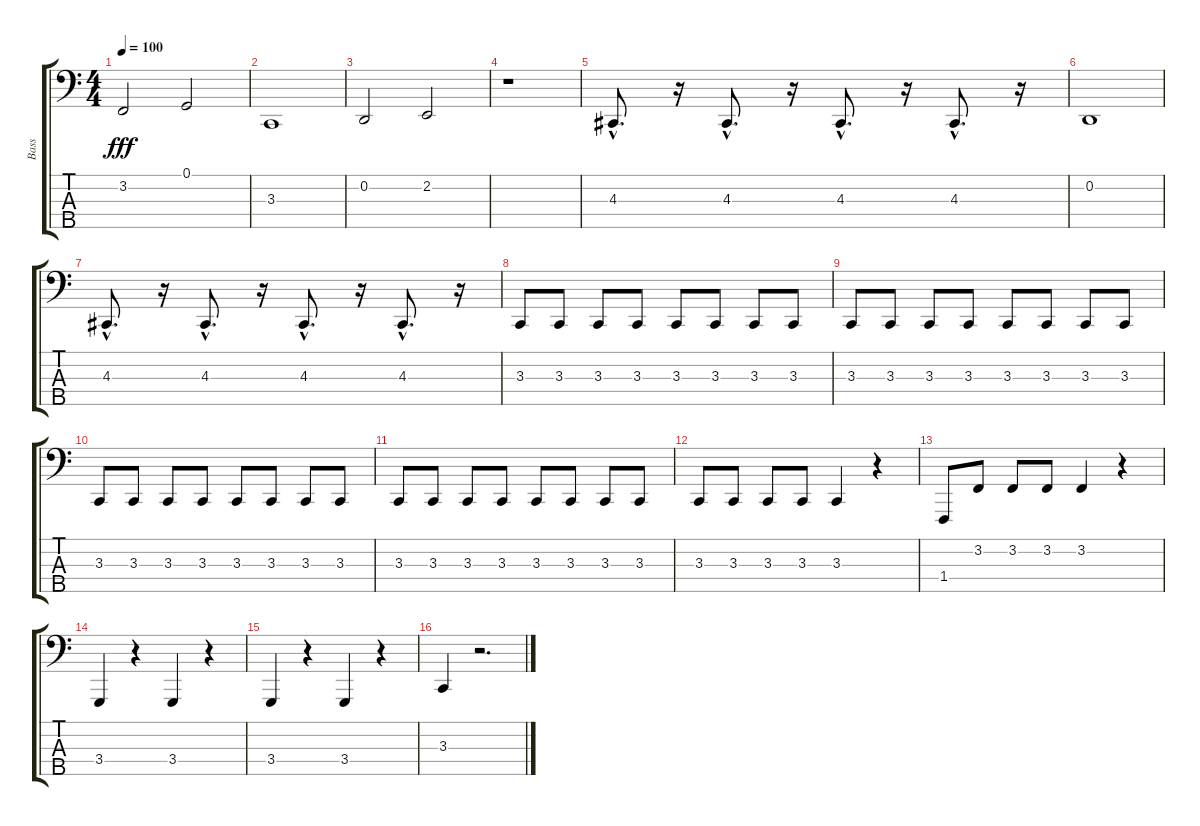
\track ("Bass" "Bass") {instrument stringensemble1}
\staff {score tabs}
\tuning (G2 D2 A1 E1 B0) {hide}
\ts (4 4)
\tempo 100
\clef f4
\ks c
3.2.2{dy fff} 0.1.2 |
3.3.1 |
0.2.2 2.2.2 |
r.1 |
4.3{hac}.8{d} r.16 4.3{hac}.8{d} r.16 4.3{hac}.8{d} r.16 4.3{hac}.8{d} r.16 |
0.2.1 |
4.3{hac}.8{d} r.16 4.3{hac}.8{d} r.16 4.3{hac}.8{d} r.16 4.3{hac}.8{d} r.16 |
3.3.8 3.3.8 3.3.8 3.3.8 3.3.8 3.3.8 3.3.8 3.3.8 |
3.3.8 3.3.8 3.3.8 3.3.8 3.3.8 3.3.8 3.3.8 3.3.8 |
3.3.8 3.3.8 3.3.8 3.3.8 3.3.8 3.3.8 3.3.8 3.3.8 |
3.3.8 3.3.8 3.3.8 3.3.8 3.3.8 3.3.8 3.3.8 3.3.8 |
3.3.8 3.3.8 3.3.8 3.3.8 3.3.4 r.4 |
1.4.8 3.2.8 3.2.8 3.2.8 3.2.4 r.4 |
3.4.4 r.4 3.4.4 r.4 |
3.4.4 r.4 3.4.4 r.4 |
3.3.4 r.2{d}
